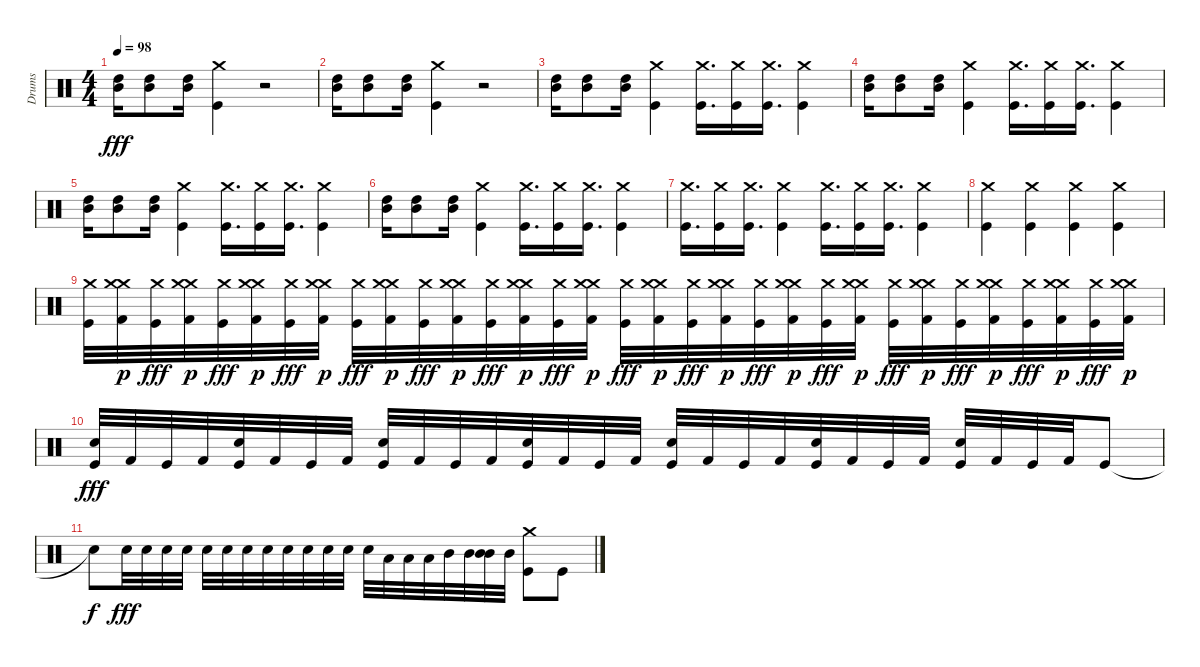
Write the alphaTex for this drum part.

\track ("Drums" "Drums") {instrument percussion}
\staff {score}
\articulation defaults
\ts (4 4)
\tempo 98
\clef neutral
\ks c
("Mid Tom (hit)" "High Tom (hit)").16{dy fff} ("High Tom (hit)" "Mid Tom (hit)").8 ("High Tom (hit)" "Mid Tom (hit)").16 ("Crash medium (hit)" "Kick (hit)").4 r.2 |
("Mid Tom (hit)" "High Tom (hit)").16 ("High Tom (hit)" "Mid Tom (hit)").8 ("High Tom (hit)" "Mid Tom (hit)").16 ("Crash medium (hit)" "Kick (hit)").4 r.2 |
("Mid Tom (hit)" "High Tom (hit)").16 ("High Tom (hit)" "Mid Tom (hit)").8 ("High Tom (hit)" "Mid Tom (hit)").16 ("Crash medium (hit)" "Kick (hit)").4 ("Kick (hit)" "Crash medium (hit)").16{d} ("Kick (hit)" "Crash medium (hit)").16 ("Kick (hit)" "Crash medium (hit)").16{d} ("Kick (hit)" "Crash medium (hit)").4 |
("Mid Tom (hit)" "High Tom (hit)").16 ("High Tom (hit)" "Mid Tom (hit)").8 ("High Tom (hit)" "Mid Tom (hit)").16 ("Crash medium (hit)" "Kick (hit)").4 ("Kick (hit)" "Crash medium (hit)").16{d} ("Kick (hit)" "Crash medium (hit)").16 ("Kick (hit)" "Crash medium (hit)").16{d} ("Kick (hit)" "Crash medium (hit)").4 |
("Mid Tom (hit)" "High Tom (hit)").16 ("High Tom (hit)" "Mid Tom (hit)").8 ("High Tom (hit)" "Mid Tom (hit)").16 ("Crash medium (hit)" "Kick (hit)").4 ("Kick (hit)" "Crash medium (hit)").16{d} ("Kick (hit)" "Crash medium (hit)").16 ("Kick (hit)" "Crash medium (hit)").16{d} ("Kick (hit)" "Crash medium (hit)").4 |
("Mid Tom (hit)" "High Tom (hit)").16 ("High Tom (hit)" "Mid Tom (hit)").8 ("High Tom (hit)" "Mid Tom (hit)").16 ("Crash medium (hit)" "Kick (hit)").4 ("Kick (hit)" "Crash medium (hit)").16{d} ("Kick (hit)" "Crash medium (hit)").16 ("Kick (hit)" "Crash medium (hit)").16{d} ("Kick (hit)" "Crash medium (hit)").4 |
("Kick (hit)" "Crash medium (hit)").16{d} ("Kick (hit)" "Crash medium (hit)").16 ("Kick (hit)" "Crash medium (hit)").16{d} ("Kick (hit)" "Crash medium (hit)").4 ("Kick (hit)" "Crash medium (hit)").16{d} ("Kick (hit)" "Crash medium (hit)").16 ("Kick (hit)" "Crash medium (hit)").16{d} ("Kick (hit)" "Crash medium (hit)").4 |
("Kick (hit)" "Crash medium (hit)").4 ("Kick (hit)" "Crash medium (hit)").4 ("Kick (hit)" "Crash medium (hit)").4 ("Kick (hit)" "Crash medium (hit)").4 |
("Crash medium (hit)" "Kick (hit)").32 ("Crash medium (hit)" "Kick (hit) 2" "Crash medium (hit)").32{dy p} ("Crash medium (hit)" "Kick (hit)").32{dy fff} ("Crash medium (hit)" "Kick (hit) 2" "Crash medium (hit)").32{dy p} ("Crash medium (hit)" "Kick (hit)").32{dy fff} ("Crash medium (hit)" "Kick (hit) 2" "Crash medium (hit)").32{dy p} ("Crash medium (hit)" "Kick (hit)").32{dy fff} ("Crash medium (hit)" "Kick (hit) 2" "Crash medium (hit)").32{dy p} ("Crash medium (hit)" "Kick (hit)").32{dy fff} ("Crash medium (hit)" "Kick (hit) 2" "Crash medium (hit)").32{dy p} ("Crash medium (hit)" "Kick (hit)").32{dy fff} ("Crash medium (hit)" "Kick (hit) 2" "Crash medium (hit)").32{dy p} ("Crash medium (hit)" "Kick (hit)").32{dy fff} ("Crash medium (hit)" "Kick (hit) 2" "Crash medium (hit)").32{dy p} ("Crash medium (hit)" "Kick (hit)").32{dy fff} ("Crash medium (hit)" "Kick (hit) 2" "Crash medium (hit)").32{dy p} ("Crash medium (hit)" "Kick (hit)").32{dy fff} ("Crash medium (hit)" "Kick (hit) 2" "Crash medium (hit)").32{dy p} ("Crash medium (hit)" "Kick (hit)").32{dy fff} ("Crash medium (hit)" "Kick (hit) 2" "Crash medium (hit)").32{dy p} ("Crash medium (hit)" "Kick (hit)").32{dy fff} ("Crash medium (hit)" "Kick (hit) 2" "Crash medium (hit)").32{dy p} ("Crash medium (hit)" "Kick (hit)").32{dy fff} ("Crash medium (hit)" "Kick (hit) 2" "Crash medium (hit)").32{dy p} ("Crash medium (hit)" "Kick (hit)").32{dy fff} ("Crash medium (hit)" "Kick (hit) 2" "Crash medium (hit)").32{dy p} ("Crash medium (hit)" "Kick (hit)").32{dy fff} ("Crash medium (hit)" "Kick (hit) 2" "Crash medium (hit)").32{dy p} ("Crash medium (hit)" "Kick (hit)").32{dy fff} ("Crash medium (hit)" "Kick (hit) 2" "Crash medium (hit)").32{dy p} ("Crash medium (hit)" "Kick (hit)").32{dy fff} ("Crash medium (hit)" "Kick (hit) 2" "Crash medium (hit)").32{dy p} |
("Snare (hit) 2" "Kick (hit)").32{dy fff} "Kick (hit) 2".32 "Kick (hit)".32 "Kick (hit) 2".32 ("Snare (hit) 2" "Kick (hit)").32 "Kick (hit) 2".32 "Kick (hit)".32 "Kick (hit) 2".32 ("Snare (hit) 2" "Kick (hit)").32 "Kick (hit) 2".32 "Kick (hit)".32 "Kick (hit) 2".32 ("Snare (hit) 2" "Kick (hit)").32 "Kick (hit) 2".32 "Kick (hit)".32 "Kick (hit) 2".32 ("Snare (hit) 2" "Kick (hit)").32 "Kick (hit) 2".32 "Kick (hit)".32 "Kick (hit) 2".32 ("Snare (hit) 2" "Kick (hit)").32 "Kick (hit) 2".32 "Kick (hit)".32 "Kick (hit) 2".32 ("Kick (hit)" "Snare (hit) 2").32 "Kick (hit) 2".32 "Kick (hit)".32 "Kick (hit) 2".32 "Kick (hit)".8 |
"Snare (hit)"{t}.8{dy f} "Snare (hit) 2".32{dy fff} "Snare (hit) 2".32 "Snare (hit) 2".32 "Snare (hit) 2".32 "Snare (hit) 2".32 "Snare (hit) 2".32 "Snare (hit) 2".32 "Snare (hit) 2".32 "Snare (hit) 2".32 "Snare (hit) 2".32 "Snare (hit) 2".32 "Snare (hit) 2".32 "Snare (hit) 2".32 "Low Tom (hit)".32 "Low Tom (hit)".32 "Low Tom (hit)".32 "Mid Tom (hit)".32 "Mid Tom (hit)".32 ("Mid Tom (hit)" "Mid Tom (hit)").32 "Mid Tom (hit)".32 ("Kick (hit)" "Crash medium (hit)").8 "Kick (hit)".8
